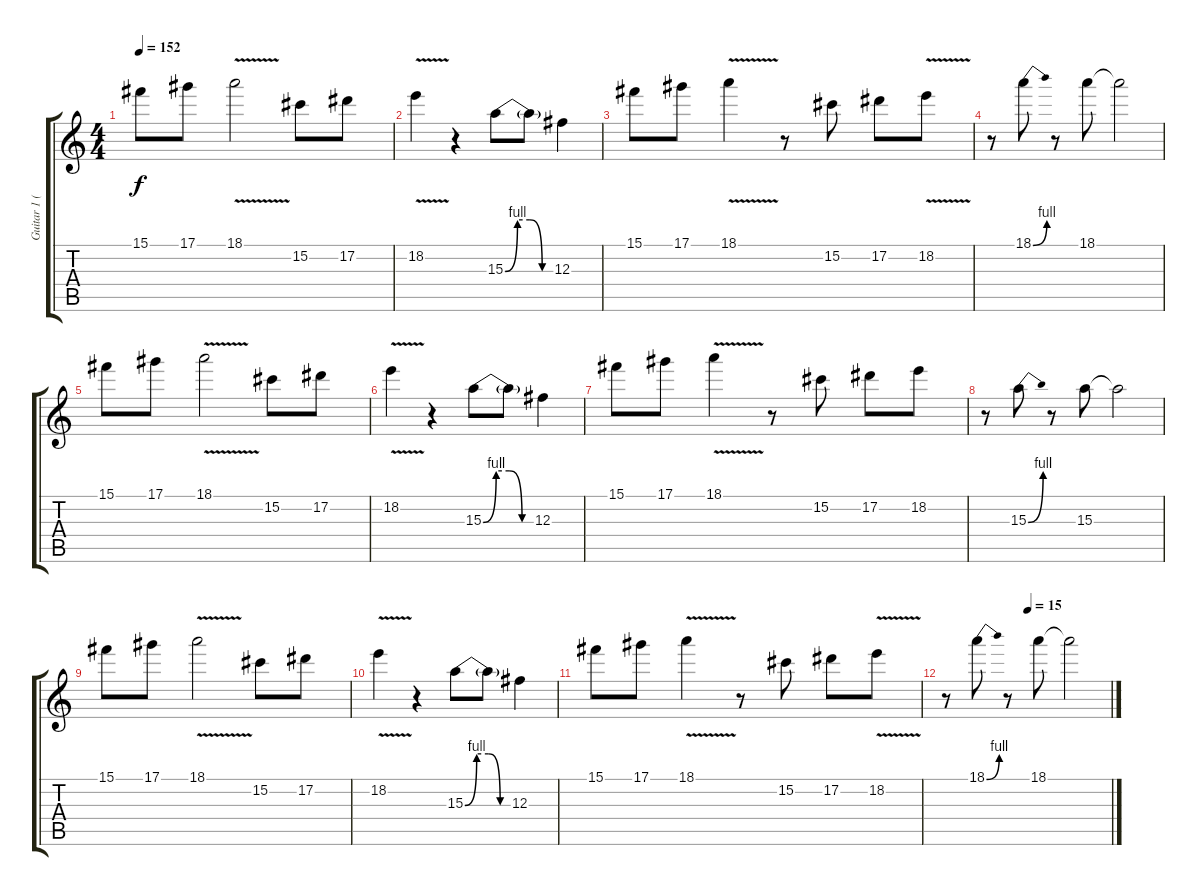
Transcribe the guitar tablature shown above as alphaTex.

\track ("Guitar 1 (Slash)" "Guitar 1 (") {instrument electricguitarjazz}
\staff {score tabs}
\tuning (Eb4 Bb3 Gb3 Db3 Ab2 Eb2) {hide}
\ts (4 4)
\tempo 152
\clef g2
\ks c
15.1.8{dy f} 17.1.8 18.1{v}.2 15.2.8 17.2.8 |
18.2{v}.4 r.4 15.3{be (custom 0 0 15 4 30 4 45 0 60 0)}.8 15.3{t}.8 12.3.4 |
15.1.8 17.1.8 18.1{v}.4 r.8 15.2.8 17.2.8 18.2{v}.8 |
r.8 18.1{be (bend 0 0 60 4)}.8 r.8 18.1.8 18.1{t}.2 |
15.1.8 17.1.8 18.1{v}.2 15.2.8 17.2.8 |
18.2{v}.4 r.4 15.3{be (custom 0 0 15 4 30 4 45 0 60 0)}.8 15.3{t}.8 12.3.4 |
15.1.8 17.1.8 18.1{v}.4 r.8 15.2.8 17.2.8 18.2.8 |
r.8 15.3{be (bend 0 0 60 4)}.8 r.8 15.3.8 15.3{t}.2 |
15.1.8 17.1.8 18.1{v}.2 15.2.8 17.2.8 |
18.2{v}.4 r.4 15.3{be (custom 0 0 15 4 30 4 45 0 60 0)}.8 15.3{t}.8 12.3.4 |
15.1.8 17.1.8 18.1{v}.4 r.8 15.2.8 17.2.8 18.2{v}.8 |
\tempo (15 0.5)
r.8 18.1{be (bend 0 0 60 4)}.8 r.8 18.1.8 18.1{t}.2{volume 0}
